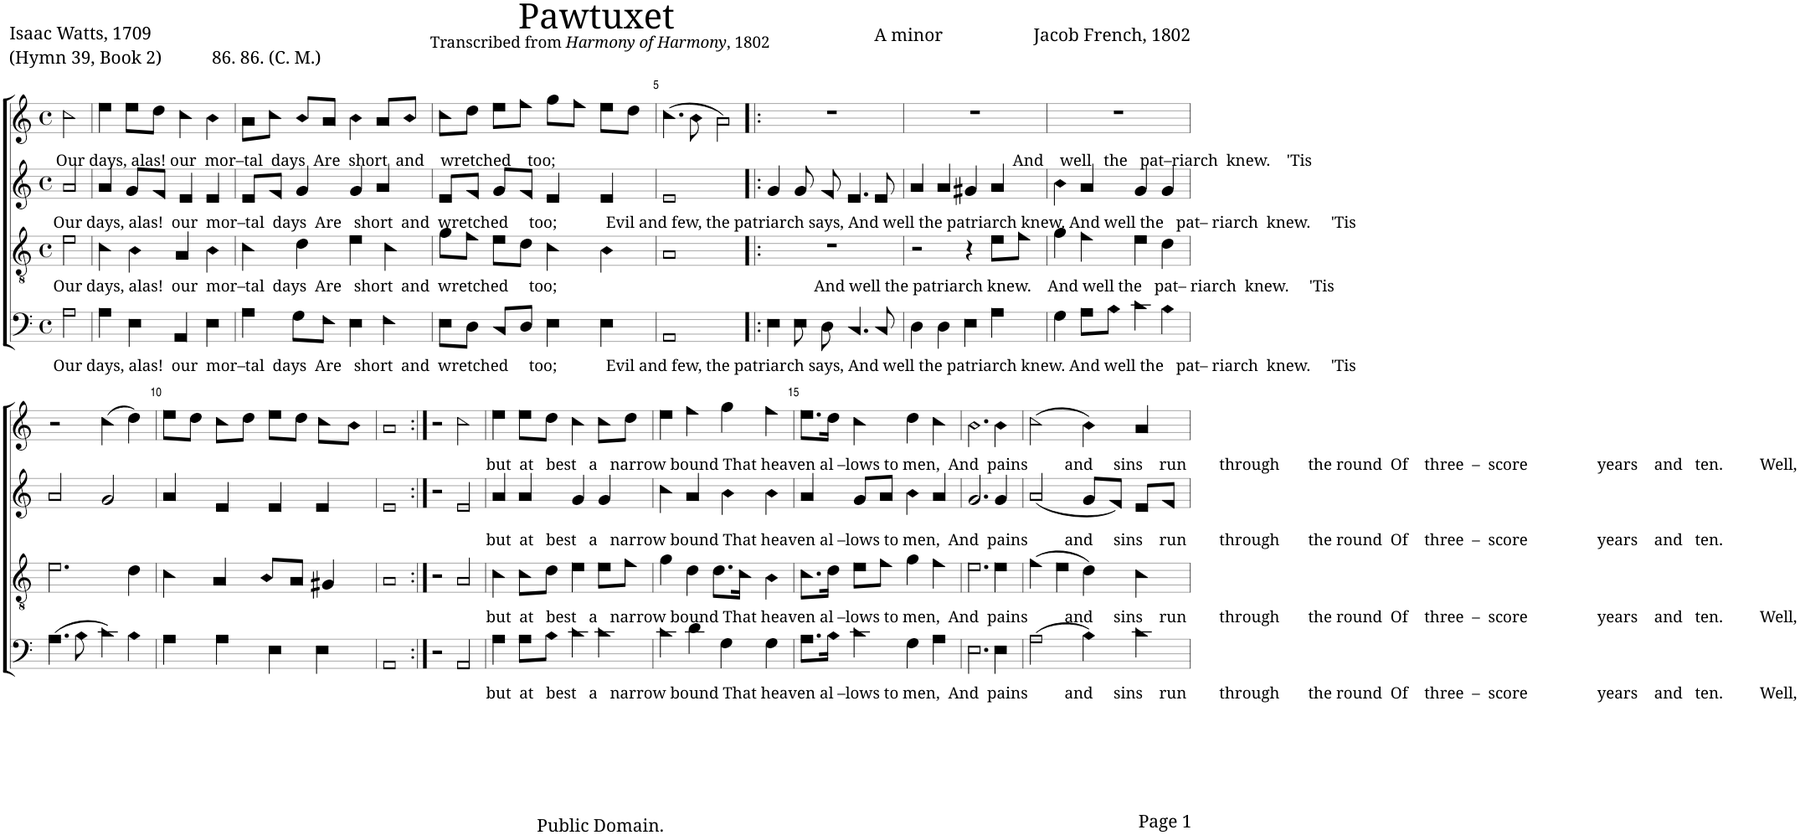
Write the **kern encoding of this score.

**kern	**kern	**kern	**kern
*part4	*part3	*part2	*part1
*staff4	*staff3	*staff2	*staff1
*I"Bass	*I"Tenor	*I"Voice	*I"Voice
*clefF4	*clefGv2	*clefG2	*clefG2
*k[]	*k[]	*k[]	*k[]
*M4/4	*M4/4	*M4/4	*M4/4
*met(c)	*met(c)	*met(c)	*met(c)
=1	=1	=1	=1
!	!	!	!LO:TX:b:t=Our days, alas! our  mor–tal  days  Are  short  and    wretched    too;                                                                                                                And    well   the   pat–riarch  knew.    'Tis
!	!	!LO:TX:b:t=Our days, alas!  our  mor–tal  days  Are   short  and  wretched     too;            Evil and few, the patriarch says, And well the patriarch knew. And well the   pat– riarch  knew.     'Tis	!
!	!LO:TX:b:t=Our days, alas!  our  mor–tal  days  Are   short  and  wretched     too;                                                               And well the patriarch knew.    And well the   pat– riarch  knew.     'Tis	!	!
!LO:TX:b:t=Our days, alas!  our  mor–tal  days  Are   short  and  wretched     too;            Evil and few, the patriarch says, And well the patriarch knew. And well the   pat– riarch  knew.     'Tis	!	!	!
2A!\	2e!\	2a!/	2cc!\
=2	=2	=2	=2
4A!\	4c!\	4a!/	4ee!\
4E!\	4B!\	8g!/L	8ee!\L
.	.	8f!/J	8dd!\J
4AA!/	4A!/	4e!/	4cc!\
4E!\	4B!\	4e!/	4b!\
=3	=3	=3	=3
4A!\	4c!\	8e!/L	8a!\L
.	.	8f!/J	8cc!\J
8G!\L	4d!\	4g!/	8b!/L
8F!\J	.	.	8a!/J
4E!\	4e!\	4g!/	4b!\
4F!\	4c!\	4a!/	8a!/L
.	.	.	8b!/J
=4	=4	=4	=4
8E!\L	8g!\L	8e!/L	8cc!\L
8D!\J	8f!\J	8f!/J	8dd!\J
8C!/L	8e!\L	8g!/L	8ee!\L
8D!/J	8d!\J	8f!/J	8ff!\J
4E!\	4c!\	4e!/	8gg!\L
.	.	.	8ff!\J
4E!\	4B!\	4e!/	8ee!\L
.	.	.	8dd!\J
=5	=5	=5	=5
1AA!	1A!	1e!	(4.cc!\
.	.	.	8b!\
.	.	.	2a!\)
=6!|:	=6!|:	=6!|:	=6!|:
4E!\	1r	4g!/	1r
8E!\	.	8g!/	.
8D!\	.	8f!/	.
4.C!/	.	4.e!/	.
8C!/	.	8e!/	.
=7	=7	=7	=7
4D!\	2r	4a!/	1r
4D!\	.	4a!/	.
4E!\	4r	4g#X!/	.
4A!\	8e!\L	4a!/	.
.	8f!\J	.	.
=8	=8	=8	=8
4G!\	4g!\	4b!\	1r
8A!\L	4f!\	4a!/	.
8B!\J	.	.	.
4c!\	4e!\	4g!/	.
4B!\	4d!\	4g!/	.
!!LO:LB:g=z
=9	=9	=9	=9
(4.A!\	2.e!\	2a!/	2r
8B!\	.	.	.
4c!\)	.	2g!/	(4cc!\
4B!\	4d!\	.	4dd!\)
=10	=10	=10	=10
4A!\	4c!\	4a!/	8ee!\L
.	.	.	8dd!\J
4A!\	4A!/	4e!/	8cc!\L
.	.	.	8dd!\J
4E!\	8B!/L	4e!/	8ee!\L
.	8A!/J	.	8dd!\J
4E!\	4G#X!/	4e!/	8cc!\L
.	.	.	8b!\J
=11	=11	=11	=11
1AA!	1A!	1e!	1a!
=12:|!	=12:|!	=12:|!	=12:|!
2r	2r	2r	2r
2AA!/	2A!/	2e!/	2cc!\
=13	=13	=13	=13
!	!	!	!LO:TX:b:t=but  at   best   a   narrow bound That heaven al –lows to men,  And  pains         and     sins    run        through       the round  Of    three  –  score                 years    and   ten.         Well,
!	!	!LO:TX:b:t=but  at   best   a   narrow bound That heaven al –lows to men,  And  pains         and     sins    run        through       the round  Of    three  –  score                 years    and   ten.	!
!	!LO:TX:b:t=but  at   best   a   narrow bound That heaven al –lows to men,  And  pains         and     sins    run        through       the round  Of    three  –  score                 years    and   ten.         Well,	!	!
!LO:TX:b:t=but  at   best   a   narrow bound That heaven al –lows to men,  And  pains         and     sins    run        through       the round  Of    three  –  score                 years    and   ten.         Well,	!	!	!
4A!\	4c!\	4a!/	4ee!\
8A!\L	8c!\L	4a!/	8ee!\L
8B!\J	8d!\J	.	8dd!\J
4c!\	4e!\	4g!/	4cc!\
4c!\	8e!\L	4g!/	8cc!\L
.	8f!\J	.	8dd!\J
=14	=14	=14	=14
4c!\	4g!\	4cc!\	4ee!\
4d!\	4d!\	4a!/	4ff!\
4G!\	8.d!\L	4b!\	4gg!\
.	16c!\Jk	.	.
4G!\	4B!\	4b!\	4ff!\
=15	=15	=15	=15
8.A!\L	8.c!\L	4a!/	8.ee!\L
16B!\Jk	16d!\Jk	.	16dd!\Jk
4c!\	8e!\L	8g!/L	4cc!\
.	8f!\J	8a!/J	.
4G!\	4g!\	4b!\	4dd!\
4A!\	4f!\	4a!/	4cc!\
=16	=16	=16	=16
2.E!\	2.e!\	2.g!/	2.b!\
4E!\	4e!\	4g!/	4b!\
=17	=17	=17	=17
(2A!\	(4f!\	(2a!/	(2cc!\
.	4e!\	.	.
4B!\)	4d!\)	8g!/L	4b!\)
.	.	8f!/J)	.
4c!\	4c!\	8e!/L	4a!/
.	.	8f!/J	.
=	=	=	=
*-	*-	*-	*-
